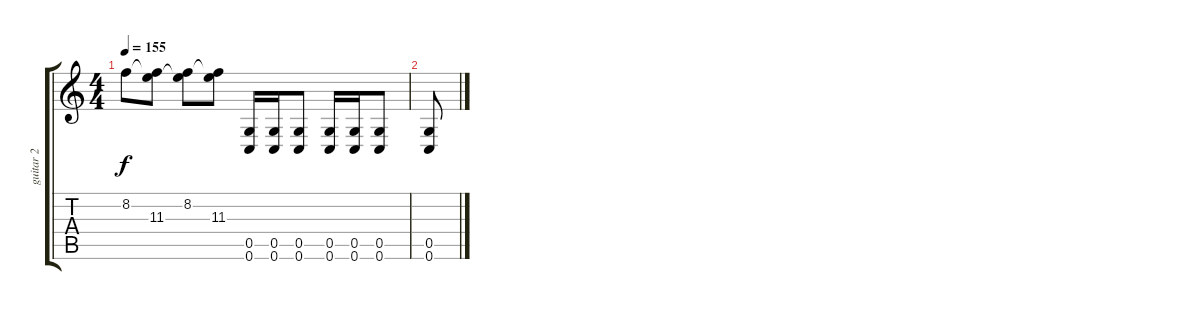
\track ("guitar 2" "guitar 2") {instrument overdrivenguitar}
\staff {score tabs}
\tuning (D4 A3 F3 C3 G2 C2) {hide}
\ts (4 4)
\tempo 155
\clef g2
\ks c
8.2.8{dy f} (8.2{t} 11.3).8 (8.2 11.3{t}).8 (8.2{t} 11.3).8 (0.5 0.6).16 (0.5 0.6).16 (0.5 0.6).8 (0.5 0.6).16 (0.5 0.6).16 (0.5 0.6).8 |
(0.5 0.6).8
